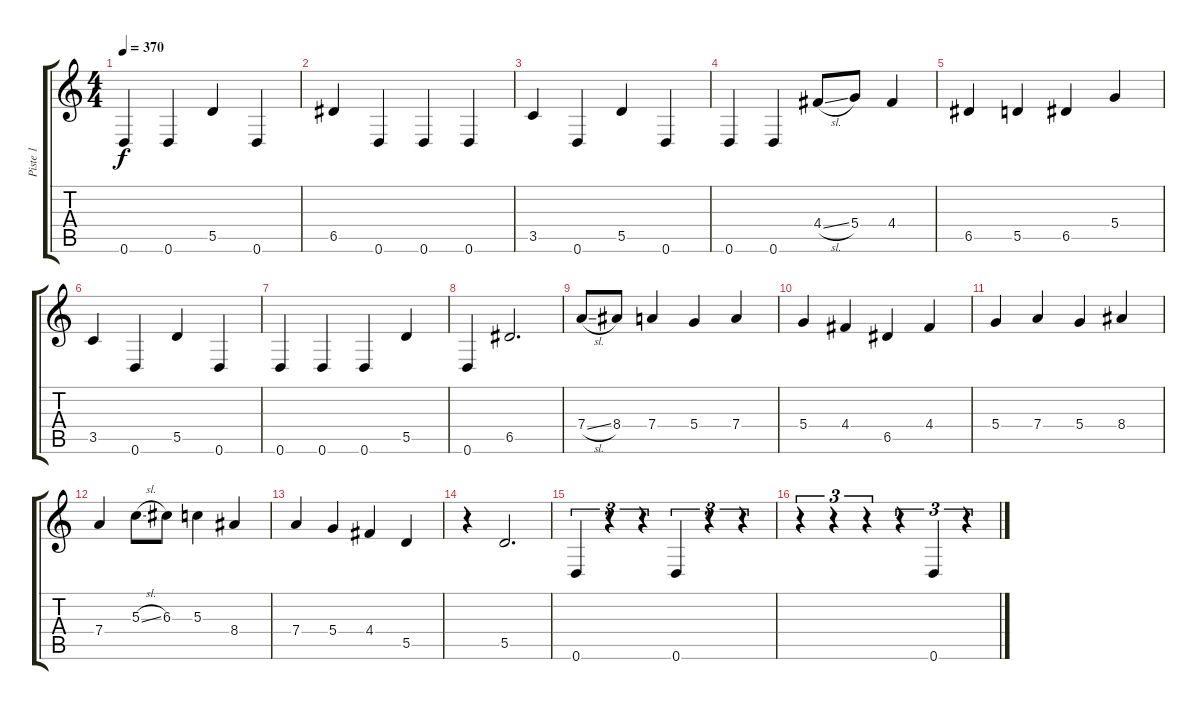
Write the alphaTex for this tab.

\track ("Piste 1" "Piste 1") {instrument slapbass2}
\staff {score tabs}
\tuning (E4 B3 G3 D3 A2 D2) {hide}
\ts (4 4)
\tempo 370
\clef g2
\ks c
0.6.4{dy f} 0.6.4 5.5.4 0.6.4 |
6.5.4 0.6.4 0.6.4 0.6.4 |
3.5.4 0.6.4 5.5.4 0.6.4 |
0.6.4 0.6.4 4.4{sl}.8 5.4.8 4.4.4 |
6.5.4 5.5.4 6.5.4 5.4.4 |
3.5.4 0.6.4 5.5.4 0.6.4 |
0.6.4 0.6.4 0.6.4 5.5.4 |
0.6.4 6.5.2{d} |
7.4{sl}.8 8.4.8 7.4.4 5.4.4 7.4.4 |
5.4.4 4.4.4 6.5.4 4.4.4 |
5.4.4 7.4.4 5.4.4 8.4.4 |
7.4.4 5.3{sl}.8 6.3.8 5.3.4 8.4.4 |
7.4.4 5.4.4 4.4.4 5.5.4 |
r.4 5.5.2{d} |
0.6.4{tu (3 2)} r.4{tu (3 2)} r.4{tu (3 2)} 0.6.4{tu (3 2)} r.4{tu (3 2)} r.4{tu (3 2)} |
r.4{tu (3 2)} r.4{tu (3 2)} r.4{tu (3 2)} r.4{tu (3 2)} 0.6.4{tu (3 2)} r.4{tu (3 2)}
